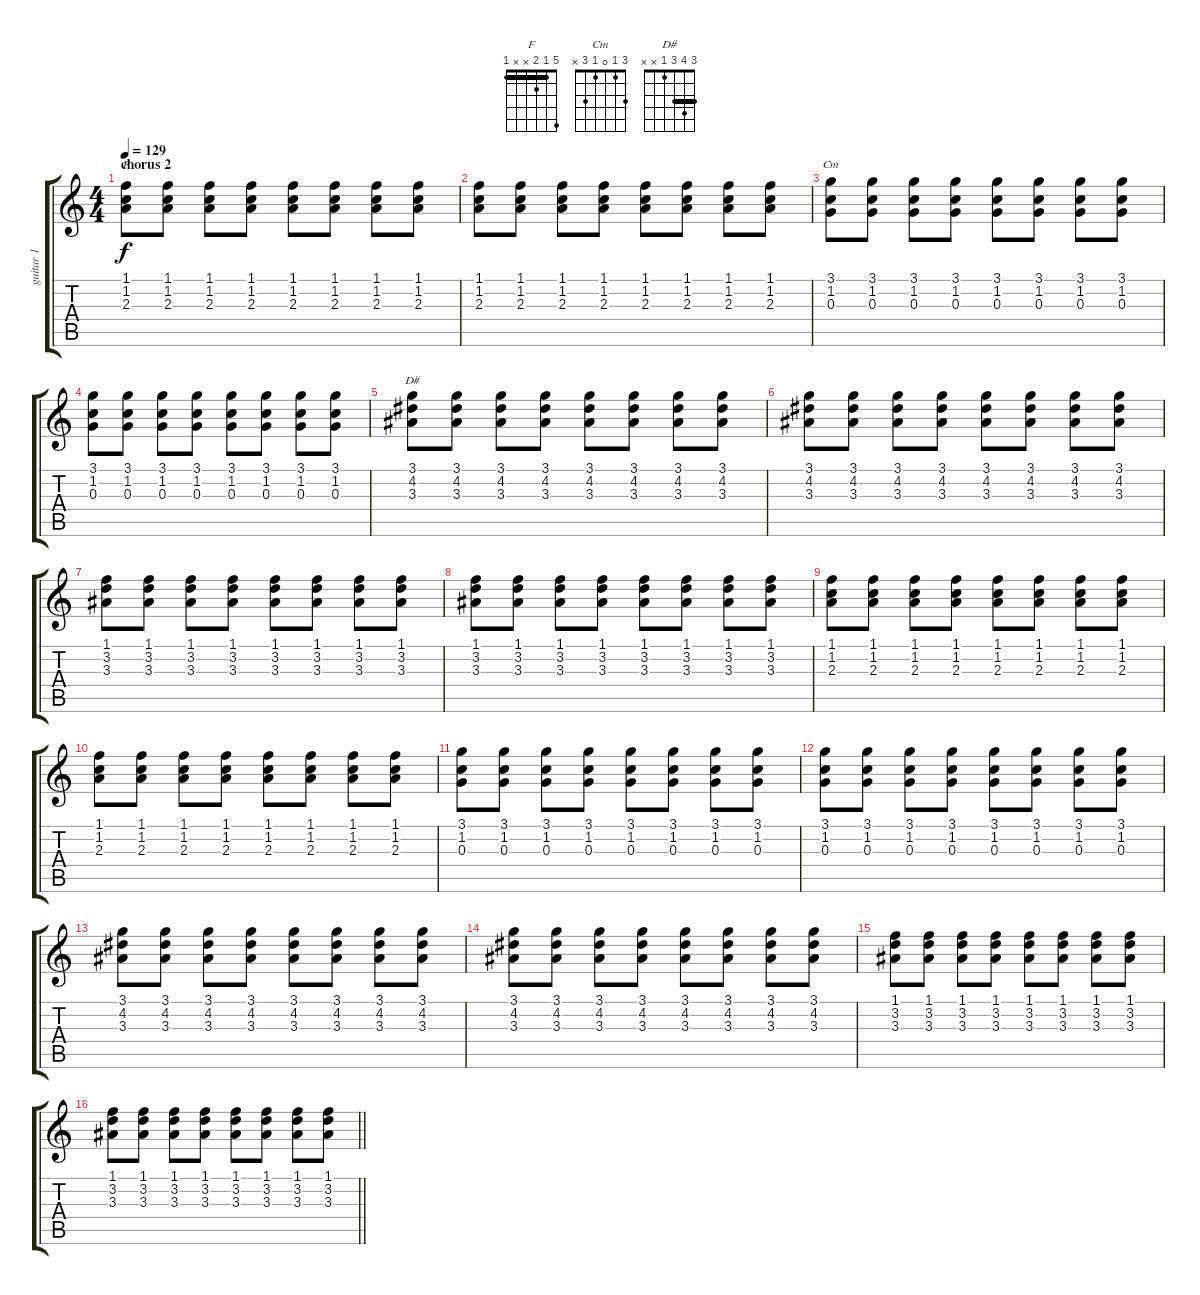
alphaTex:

\track ("guitar 1" "guitar 1") {instrument electricguitarclean}
\staff {score tabs}
\tuning (E4 B3 G3 D3 A2 E2) {hide}
\chord ("F" 5 1 2 x x 1) {barre 1}
\chord ("Cm" 3 1 0 1 3 x)
\chord ("D#" 3 4 3 1 x x) {barre 3}
\ts (4 4)
\section ("" "chorus 2")
\tempo 129
\clef g2
\ks c
(1.1 1.2 2.3).8{ch "F" dy f} (1.1 1.2 2.3).8 (1.1 1.2 2.3).8 (1.1 1.2 2.3).8 (1.1 1.2 2.3).8 (1.1 1.2 2.3).8 (1.1 1.2 2.3).8 (1.1 1.2 2.3).8 |
(1.1 1.2 2.3).8 (1.1 1.2 2.3).8 (1.1 1.2 2.3).8 (1.1 1.2 2.3).8 (1.1 1.2 2.3).8 (1.1 1.2 2.3).8 (1.1 1.2 2.3).8 (1.1 1.2 2.3).8 |
(3.1 1.2 0.3).8{ch "Cm"} (3.1 1.2 0.3).8 (3.1 1.2 0.3).8 (3.1 1.2 0.3).8 (3.1 1.2 0.3).8 (3.1 1.2 0.3).8 (3.1 1.2 0.3).8 (3.1 1.2 0.3).8 |
(3.1 1.2 0.3).8 (3.1 1.2 0.3).8 (3.1 1.2 0.3).8 (3.1 1.2 0.3).8 (3.1 1.2 0.3).8 (3.1 1.2 0.3).8 (3.1 1.2 0.3).8 (3.1 1.2 0.3).8 |
(3.1 4.2 3.3).8{ch "D#"} (3.1 4.2 3.3).8 (3.1 4.2 3.3).8 (3.1 4.2 3.3).8 (3.1 4.2 3.3).8 (3.1 4.2 3.3).8 (3.1 4.2 3.3).8 (3.1 4.2 3.3).8 |
(3.1 4.2 3.3).8 (3.1 4.2 3.3).8 (3.1 4.2 3.3).8 (3.1 4.2 3.3).8 (3.1 4.2 3.3).8 (3.1 4.2 3.3).8 (3.1 4.2 3.3).8 (3.1 4.2 3.3).8 |
(1.1 3.2 3.3).8 (1.1 3.2 3.3).8 (1.1 3.2 3.3).8 (1.1 3.2 3.3).8 (1.1 3.2 3.3).8 (1.1 3.2 3.3).8 (1.1 3.2 3.3).8 (1.1 3.2 3.3).8 |
(1.1 3.2 3.3).8 (1.1 3.2 3.3).8 (1.1 3.2 3.3).8 (1.1 3.2 3.3).8 (1.1 3.2 3.3).8 (1.1 3.2 3.3).8 (1.1 3.2 3.3).8 (1.1 3.2 3.3).8 |
(1.1 1.2 2.3).8 (1.1 1.2 2.3).8 (1.1 1.2 2.3).8 (1.1 1.2 2.3).8 (1.1 1.2 2.3).8 (1.1 1.2 2.3).8 (1.1 1.2 2.3).8 (1.1 1.2 2.3).8 |
(1.1 1.2 2.3).8 (1.1 1.2 2.3).8 (1.1 1.2 2.3).8 (1.1 1.2 2.3).8 (1.1 1.2 2.3).8 (1.1 1.2 2.3).8 (1.1 1.2 2.3).8 (1.1 1.2 2.3).8 |
(3.1 1.2 0.3).8 (3.1 1.2 0.3).8 (3.1 1.2 0.3).8 (3.1 1.2 0.3).8 (3.1 1.2 0.3).8 (3.1 1.2 0.3).8 (3.1 1.2 0.3).8 (3.1 1.2 0.3).8 |
(3.1 1.2 0.3).8 (3.1 1.2 0.3).8 (3.1 1.2 0.3).8 (3.1 1.2 0.3).8 (3.1 1.2 0.3).8 (3.1 1.2 0.3).8 (3.1 1.2 0.3).8 (3.1 1.2 0.3).8 |
(3.1 4.2 3.3).8 (3.1 4.2 3.3).8 (3.1 4.2 3.3).8 (3.1 4.2 3.3).8 (3.1 4.2 3.3).8 (3.1 4.2 3.3).8 (3.1 4.2 3.3).8 (3.1 4.2 3.3).8 |
(3.1 4.2 3.3).8 (3.1 4.2 3.3).8 (3.1 4.2 3.3).8 (3.1 4.2 3.3).8 (3.1 4.2 3.3).8 (3.1 4.2 3.3).8 (3.1 4.2 3.3).8 (3.1 4.2 3.3).8 |
(1.1 3.2 3.3).8 (1.1 3.2 3.3).8 (1.1 3.2 3.3).8 (1.1 3.2 3.3).8 (1.1 3.2 3.3).8 (1.1 3.2 3.3).8 (1.1 3.2 3.3).8 (1.1 3.2 3.3).8 |
\barLineRight lightlight
(1.1 3.2 3.3).8 (1.1 3.2 3.3).8 (1.1 3.2 3.3).8 (1.1 3.2 3.3).8 (1.1 3.2 3.3).8 (1.1 3.2 3.3).8 (1.1 3.2 3.3).8 (1.1 3.2 3.3).8
